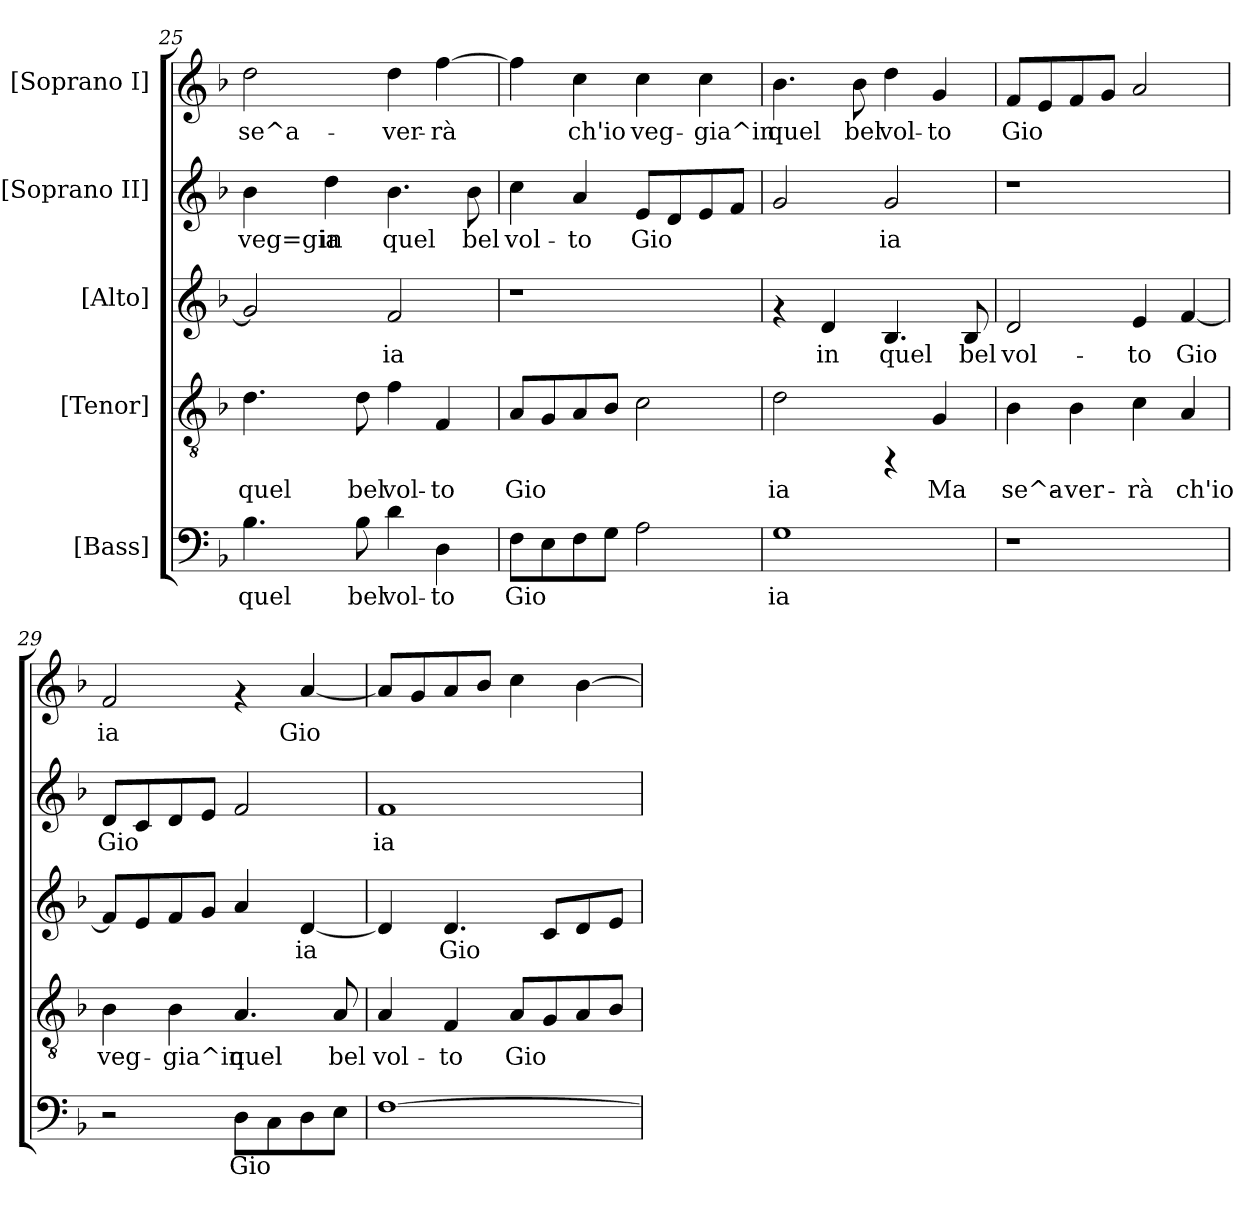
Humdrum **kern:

**kern	**text	**kern	**text	**kern	**text	**kern	**text	**kern	**text
*part5	*part5	*part4	*part4	*part3	*part3	*part2	*part2	*part1	*part1
*staff5	*staff5	*staff4	*staff4	*staff3	*staff3	*staff2	*staff2	*staff1	*staff1
*I"[Bass]	*	*I"[Tenor]	*	*I"[Alto]	*	*I"[Soprano II]	*	*I"[Soprano I]	*
*clefF4	*	*clefGv2	*	*clefG2	*	*clefG2	*	*clefG2	*
*k[b-]	*	*k[b-]	*	*k[b-]	*	*k[b-]	*	*k[b-]	*
*F:	*	*F:	*	*F:	*	*F:	*	*F:	*
=25	=25	=25	=25	=25	=25	=25	=25	=25	=25
!	!LO:LY:b:cj	!	!LO:LY:b:cj	!	!LO:LY:b:cj	!	!LO:LY:b:cj	!	!LO:LY:b:cj
4.B-\	quel	4.d\	quel	2g/]	--	4b-\	veg=gia	2dd\	se^a-
!	!	!	!	!	!	!	!LO:LY:b:cj	!	!
.	.	.	.	.	.	4dd\	in	.	.
!	!LO:LY:b:cj	!	!LO:LY:b:cj	!	!	!	!	!	!
8B-\	bel	8d\	bel	.	.	.	.	.	.
!	!LO:LY:b:cj	!	!LO:LY:b:cj	!	!LO:LY:b:cj	!	!LO:LY:b:cj	!	!LO:LY:b:cj
4d\	vol-	4f\	vol-	2f/	-ia	4.b-\	quel	4dd\	-ver-
!	!LO:LY:b:cj	!	!LO:LY:b:cj	!	!	!	!	!	!LO:LY:b:cj
4D\	-to	4F/	-to	.	.	.	.	[<4ff\	-rà
!	!	!	!	!	!	!	!LO:LY:b:cj	!	!
.	.	.	.	.	.	8b-\	bel	.	.
!!LO:PB:g=z
=26	=26	=26	=26	=26	=26	=26	=26	=26	=26
!	!LO:LY:b:cj	!	!LO:LY:b:cj	!	!	!	!LO:LY:b:cj	!	!LO:LY:b:cj
8F\L	Gio-	8A/L	Gio-	1r	.	4cc\	vol-	4ff\]	.
!	!LO:LY:b:cj	!	!LO:LY:b:cj	!	!	!	!	!	!
8E\	--	8G/	--	.	.	.	.	.	.
!	!LO:LY:b:cj	!	!LO:LY:b:cj	!	!	!	!LO:LY:b:cj	!	!LO:LY:b:cj
8F\	--	8A/	--	.	.	4a/	-to	4cc\	ch'io
!	!LO:LY:b:cj	!	!LO:LY:b:cj	!	!	!	!	!	!
8G\J	--	8B-/J	--	.	.	.	.	.	.
!	!LO:LY:b:cj	!	!LO:LY:b:cj	!	!	!	!LO:LY:b:cj	!	!LO:LY:b:cj
2A\	--	2c\	--	.	.	8e/L	Gio-	4cc\	veg-
!	!	!	!	!	!	!	!LO:LY:b:cj	!	!
.	.	.	.	.	.	8d/	--	.	.
!	!	!	!	!	!	!	!LO:LY:b:cj	!	!LO:LY:b:cj
.	.	.	.	.	.	8e/	--	4cc\	-gia^in
!	!	!	!	!	!	!	!LO:LY:b:cj	!	!
.	.	.	.	.	.	8f/J	--	.	.
=27	=27	=27	=27	=27	=27	=27	=27	=27	=27
!	!LO:LY:b:cj	!	!LO:LY:b:cj	!	!	!	!LO:LY:b:cj	!	!LO:LY:b:cj
1G	-ia	2d\	-ia	4rf	.	2g/	--	4.b-\	quel
!	!	!	!	!	!LO:LY:b:cj	!	!	!	!
.	.	.	.	4d/	in	.	.	.	.
!	!	!	!	!	!	!	!	!	!LO:LY:b:cj
.	.	.	.	.	.	.	.	8b-\	bel
!	!	!	!	!	!LO:LY:b:cj	!	!LO:LY:b:cj	!	!LO:LY:b:cj
.	.	4rFF	.	4.B-/	quel	2g/	-ia	4dd\	vol-
!	!	!	!LO:LY:b:cj	!	!	!	!	!	!LO:LY:b:cj
.	.	4G/	Ma	.	.	.	.	4g/	-to
!	!	!	!	!	!LO:LY:b:cj	!	!	!	!
.	.	.	.	8B-/	bel	.	.	.	.
=28	=28	=28	=28	=28	=28	=28	=28	=28	=28
!	!	!	!LO:LY:b:cj	!	!LO:LY:b:cj	!	!	!	!LO:LY:b:cj
1r	.	4B-\	se^a-	2d/	vol-	1r	.	8f/L	Gio-
!	!	!	!	!	!	!	!	!	!LO:LY:b:cj
.	.	.	.	.	.	.	.	8e/	--
!	!	!	!LO:LY:b:cj	!	!	!	!	!	!LO:LY:b:cj
.	.	4B-\	-ver-	.	.	.	.	8f/	--
!	!	!	!	!	!	!	!	!	!LO:LY:b:cj
.	.	.	.	.	.	.	.	8g/J	--
!	!	!	!LO:LY:b:cj	!	!LO:LY:b:cj	!	!	!	!LO:LY:b:cj
.	.	4c\	-rà	4e/	-to	.	.	2a/	--
!	!	!	!LO:LY:b:cj	!	!LO:LY:b:cj	!	!	!	!
.	.	4A/	ch'io	[<4f/	Gio-	.	.	.	.
=29	=29	=29	=29	=29	=29	=29	=29	=29	=29
!	!	!	!LO:LY:b:cj	!	!LO:LY:b:cj	!	!LO:LY:b:cj	!	!LO:LY:b:cj
2r	.	4B-\	veg-	8f/L]	--	8d/L	Gio-	2f/	-ia
!	!	!	!	!	!LO:LY:b:cj	!	!LO:LY:b:cj	!	!
.	.	.	.	8e/	--	8c/	--	.	.
!	!	!	!LO:LY:b:cj	!	!LO:LY:b:cj	!	!LO:LY:b:cj	!	!
.	.	4B-\	-gia^in	8f/	--	8d/	--	.	.
!	!	!	!	!	!LO:LY:b:cj	!	!LO:LY:b:cj	!	!
.	.	.	.	8g/J	--	8e/J	--	.	.
!	!LO:LY:b:cj	!	!LO:LY:b:cj	!	!LO:LY:b:cj	!	!LO:LY:b:cj	!	!
8D\L	Gio-	4.A/	quel	4a/	--	2f/	--	4rf	.
!	!LO:LY:b:cj	!	!	!	!	!	!	!	!
8C\	--	.	.	.	.	.	.	.	.
!	!LO:LY:b:cj	!	!	!	!LO:LY:b:cj	!	!	!	!LO:LY:b:cj
8D\	--	.	.	[<4d/	-ia	.	.	[<4a/	Gio-
!	!LO:LY:b:cj	!	!LO:LY:b:cj	!	!	!	!	!	!
8E\J	--	8A/	bel	.	.	.	.	.	.
=30	=30	=30	=30	=30	=30	=30	=30	=30	=30
!	!LO:LY:b:cj	!	!LO:LY:b:cj	!	!LO:LY:b:cj	!	!LO:LY:b:cj	!	!LO:LY:b:cj
[>1F	--	4A/	vol-	4d/]	.	1f	-ia	8a/L]	--
!	!	!	!	!	!	!	!	!	!LO:LY:b:cj
.	.	.	.	.	.	.	.	8g/	--
!	!	!	!LO:LY:b:cj	!	!LO:LY:b:cj	!	!	!	!LO:LY:b:cj
.	.	4F/	-to	4.d/	Gio-	.	.	8a/	--
!	!	!	!	!	!	!	!	!	!LO:LY:b:cj
.	.	.	.	.	.	.	.	8b-/J	--
!	!	!	!LO:LY:b:cj	!	!	!	!	!	!LO:LY:b:cj
.	.	8A/L	Gio-	.	.	.	.	4cc\	--
!	!	!	!LO:LY:b:cj	!	!LO:LY:b:cj	!	!	!	!
.	.	8G/	--	8c/L	--	.	.	.	.
!	!	!	!LO:LY:b:cj	!	!LO:LY:b:cj	!	!	!	!LO:LY:b:cj
.	.	8A/	--	8d/	--	.	.	[>4b-\	--
!	!	!	!LO:LY:b:cj	!	!LO:LY:b:cj	!	!	!	!
.	.	8B-/J	--	8e/J	--	.	.	.	.
=	=	=	=	=	=	=	=	=	=
*-	*-	*-	*-	*-	*-	*-	*-	*-	*-
